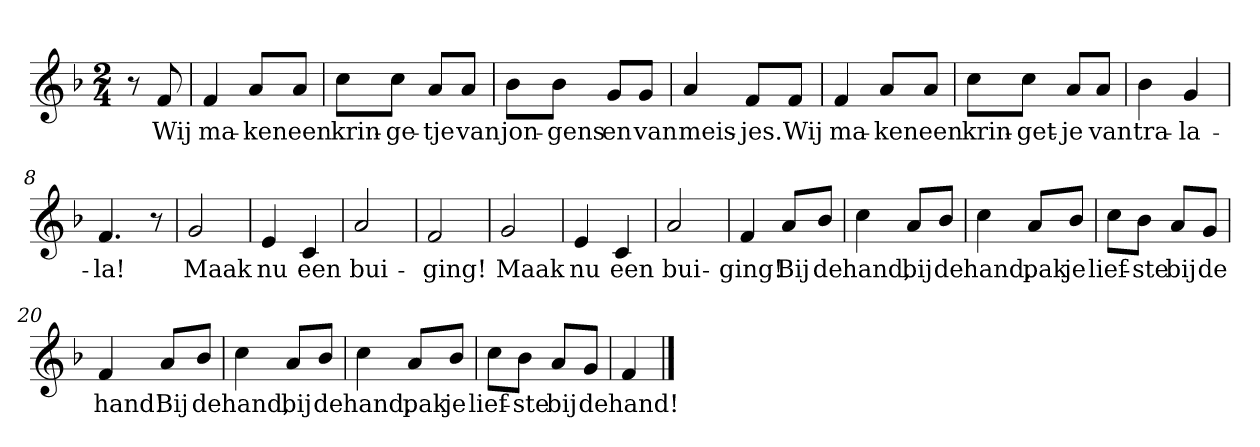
**kern	**text
*part1	*part1
*staff1	*staff1
*clefG2	*
*k[b-]	*
*F:	*
*M2/4	*
*MM120	*
=	=
8r	.
8f	Wij
=1	=1
4f	ma-
8a/L	-ken
8a/J	een
=2	=2
8cc\L	krin-
8cc\J	-ge-
8a/L	-tje
8a/J	van
=3	=3
8b-\L	jon-
8b-\J	-gens
8g/L	en
8g/J	van
=4	=4
4a	meis-
8f/L	-jes.
8f/J	Wij
=5	=5
4f	ma-
8a/L	-ken
8a/J	een
=6	=6
8cc\L	krin-
8cc\J	-get-
8a/L	-je
8a/J	van
=7	=7
4b-	tra-
4g	-la-
=8	=8
4.f	-la!
8r	.
=9	=9
2g	Maak
=10	=10
4e	nu
4c	een
=11	=11
2a	bui-
=12	=12
2f	-ging!
=13	=13
2g	Maak
=14	=14
4e	nu
4c	een
=15	=15
2a	bui-
=16	=16
4f	-ging!
8a/L	Bij
8b-/J	de
=17	=17
4cc	hand,
8a/L	bij
8b-/J	de
=18	=18
4cc	hand,
8a/L	pak
8b-/J	je
=19	=19
8cc\L	lief-
8b-\J	-ste
8a/L	bij
8g/J	de
=20	=20
4f	hand!
8a/L	Bij
8b-/J	de
=21	=21
4cc	hand,
8a/L	bij
8b-/J	de
=22	=22
4cc	hand,
8a/L	pak
8b-/J	je
=23	=23
8cc\L	lief-
8b-\J	-ste
8a/L	bij
8g/J	de
=24	=24
4f	hand!
==	==
*-	*-
